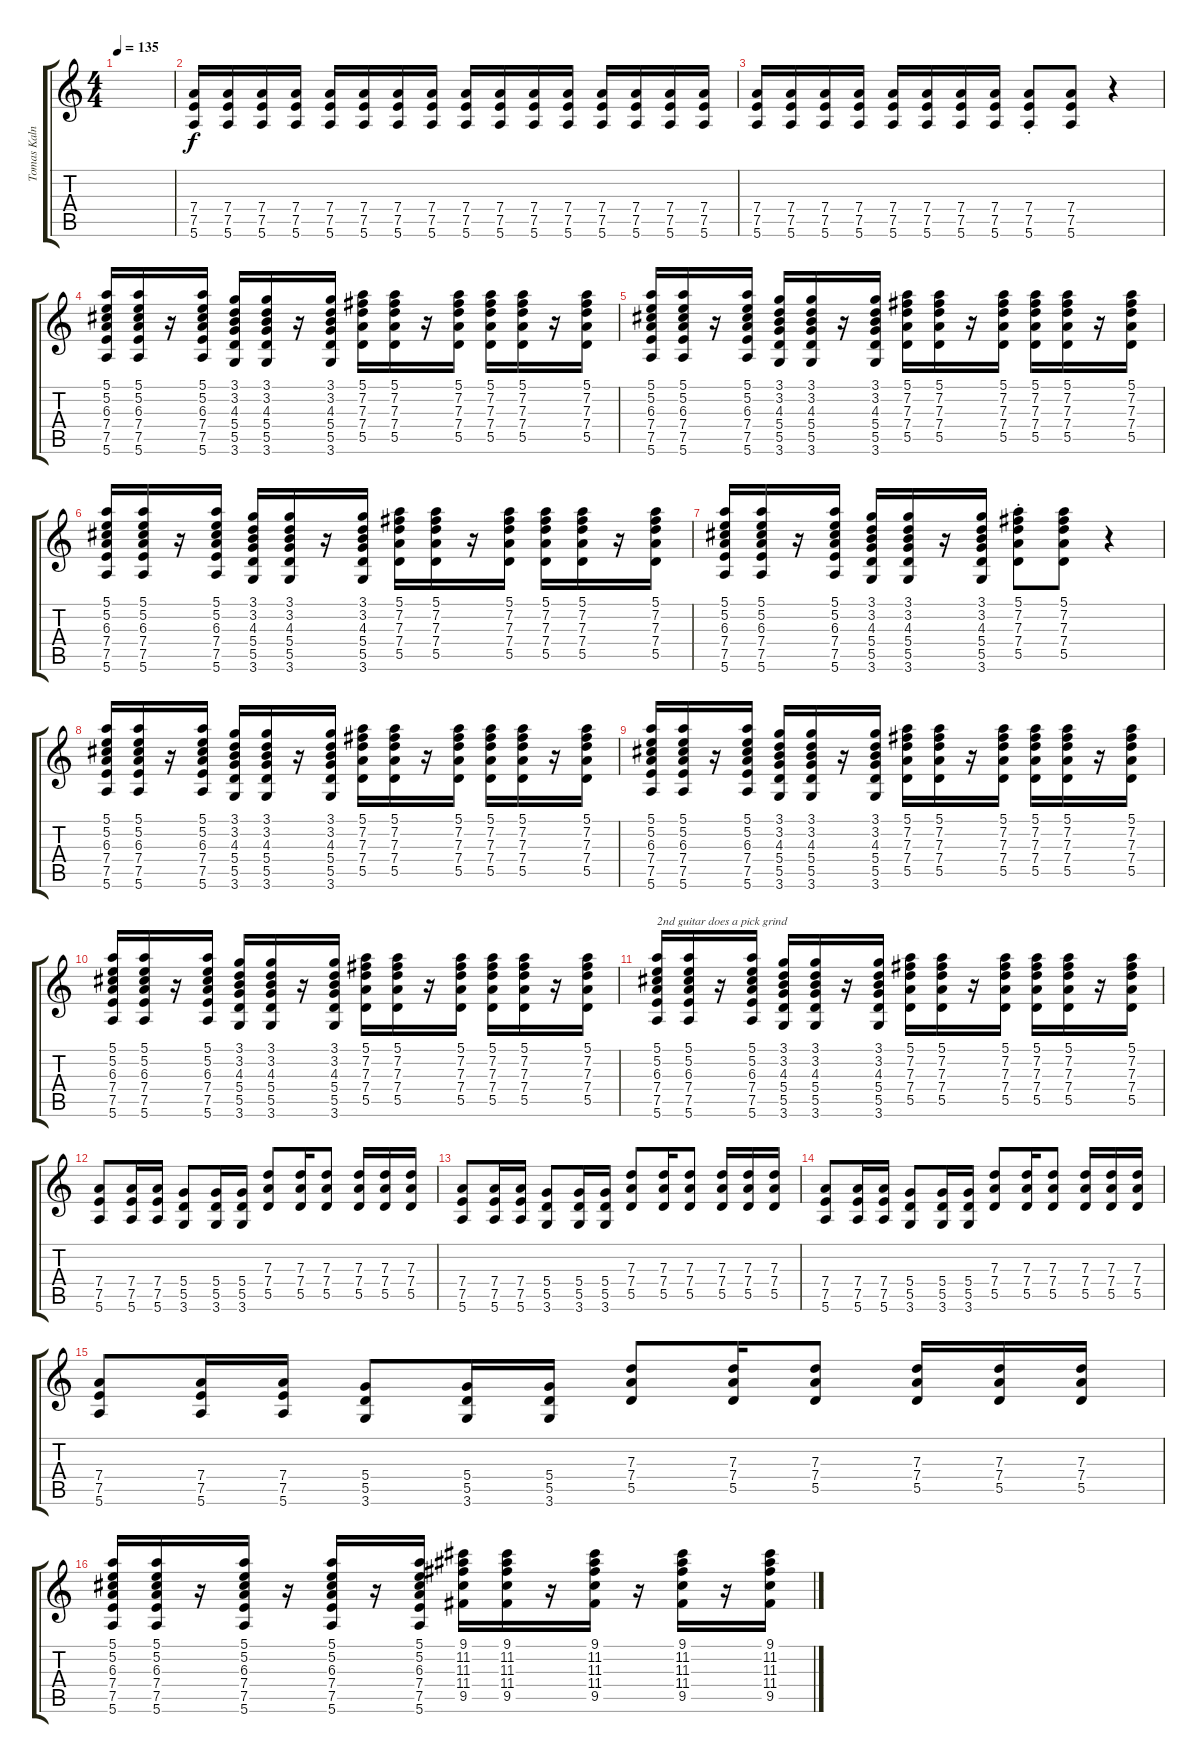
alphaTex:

\track ("Tomas Kalnoky" "Tomas Kaln") {instrument acousticguitarnylon}
\staff {score tabs}
\tuning (E4 B3 G3 D3 A2 E2) {hide}
\ts (4 4)
\tempo 135
\clef g2
\ks c
|
(7.4 7.5 5.6).16{instrument distortionguitar} (7.4 7.5 5.6).16 (7.4 7.5 5.6).16 (7.4 7.5 5.6).16 (7.4 7.5 5.6).16 (7.4 7.5 5.6).16 (7.4 7.5 5.6).16 (7.4 7.5 5.6).16 (7.4 7.5 5.6).16 (7.4 7.5 5.6).16 (7.4 7.5 5.6).16 (7.4 7.5 5.6).16 (7.4 7.5 5.6).16 (7.4 7.5 5.6).16 (7.4 7.5 5.6).16 (7.4 7.5 5.6).16 |
(7.4 7.5 5.6).16 (7.4 7.5 5.6).16 (7.4 7.5 5.6).16 (7.4 7.5 5.6).16 (7.4 7.5 5.6).16 (7.4 7.5 5.6).16 (7.4 7.5 5.6).16 (7.4 7.5 5.6).16 (7.4{st} 7.5{st} 5.6{st}).8 (7.4 7.5 5.6).8 r.4 |
(5.1 5.2 6.3 7.4 7.5 5.6).16{instrument acousticguitarnylon} (5.1 5.2 6.3 7.4 7.5 5.6).16 r.16 (5.1 5.2 6.3 7.4 7.5 5.6).16 (3.1 3.2 4.3 5.4 5.5 3.6).16 (3.1 3.2 4.3 5.4 5.5 3.6).16 r.16 (3.1 3.2 4.3 5.4 5.5 3.6).16 (5.1 7.2 7.3 7.4 5.5).16 (5.1 7.2 7.3 7.4 5.5).16 r.16 (5.1 7.2 7.3 7.4 5.5).16 (5.1 7.2 7.3 7.4 5.5).16 (5.1 7.2 7.3 7.4 5.5).16 r.16 (5.1 7.2 7.3 7.4 5.5).16 |
(5.1 5.2 6.3 7.4 7.5 5.6).16 (5.1 5.2 6.3 7.4 7.5 5.6).16 r.16 (5.1 5.2 6.3 7.4 7.5 5.6).16 (3.1 3.2 4.3 5.4 5.5 3.6).16 (3.1 3.2 4.3 5.4 5.5 3.6).16 r.16 (3.1 3.2 4.3 5.4 5.5 3.6).16 (5.1 7.2 7.3 7.4 5.5).16 (5.1 7.2 7.3 7.4 5.5).16 r.16 (5.1 7.2 7.3 7.4 5.5).16 (5.1 7.2 7.3 7.4 5.5).16 (5.1 7.2 7.3 7.4 5.5).16 r.16 (5.1 7.2 7.3 7.4 5.5).16 |
(5.1 5.2 6.3 7.4 7.5 5.6).16 (5.1 5.2 6.3 7.4 7.5 5.6).16 r.16 (5.1 5.2 6.3 7.4 7.5 5.6).16 (3.1 3.2 4.3 5.4 5.5 3.6).16 (3.1 3.2 4.3 5.4 5.5 3.6).16 r.16 (3.1 3.2 4.3 5.4 5.5 3.6).16 (5.1 7.2 7.3 7.4 5.5).16 (5.1 7.2 7.3 7.4 5.5).16 r.16 (5.1 7.2 7.3 7.4 5.5).16 (5.1 7.2 7.3 7.4 5.5).16 (5.1 7.2 7.3 7.4 5.5).16 r.16 (5.1 7.2 7.3 7.4 5.5).16 |
(5.1 5.2 6.3 7.4 7.5 5.6).16 (5.1 5.2 6.3 7.4 7.5 5.6).16 r.16 (5.1 5.2 6.3 7.4 7.5 5.6).16 (3.1 3.2 4.3 5.4 5.5 3.6).16 (3.1 3.2 4.3 5.4 5.5 3.6).16 r.16 (3.1 3.2 4.3 5.4 5.5 3.6).16 (5.1{st} 7.2{st} 7.3{st} 7.4{st} 5.5{st}).8 (5.1 7.2 7.3 7.4 5.5).8 r.4 |
(5.1 5.2 6.3 7.4 7.5 5.6).16{instrument acousticguitarnylon} (5.1 5.2 6.3 7.4 7.5 5.6).16 r.16 (5.1 5.2 6.3 7.4 7.5 5.6).16 (3.1 3.2 4.3 5.4 5.5 3.6).16 (3.1 3.2 4.3 5.4 5.5 3.6).16 r.16 (3.1 3.2 4.3 5.4 5.5 3.6).16 (5.1 7.2 7.3 7.4 5.5).16 (5.1 7.2 7.3 7.4 5.5).16 r.16 (5.1 7.2 7.3 7.4 5.5).16 (5.1 7.2 7.3 7.4 5.5).16 (5.1 7.2 7.3 7.4 5.5).16 r.16 (5.1 7.2 7.3 7.4 5.5).16 |
(5.1 5.2 6.3 7.4 7.5 5.6).16 (5.1 5.2 6.3 7.4 7.5 5.6).16 r.16 (5.1 5.2 6.3 7.4 7.5 5.6).16 (3.1 3.2 4.3 5.4 5.5 3.6).16 (3.1 3.2 4.3 5.4 5.5 3.6).16 r.16 (3.1 3.2 4.3 5.4 5.5 3.6).16 (5.1 7.2 7.3 7.4 5.5).16 (5.1 7.2 7.3 7.4 5.5).16 r.16 (5.1 7.2 7.3 7.4 5.5).16 (5.1 7.2 7.3 7.4 5.5).16 (5.1 7.2 7.3 7.4 5.5).16 r.16 (5.1 7.2 7.3 7.4 5.5).16 |
(5.1 5.2 6.3 7.4 7.5 5.6).16 (5.1 5.2 6.3 7.4 7.5 5.6).16 r.16 (5.1 5.2 6.3 7.4 7.5 5.6).16 (3.1 3.2 4.3 5.4 5.5 3.6).16 (3.1 3.2 4.3 5.4 5.5 3.6).16 r.16 (3.1 3.2 4.3 5.4 5.5 3.6).16 (5.1 7.2 7.3 7.4 5.5).16 (5.1 7.2 7.3 7.4 5.5).16 r.16 (5.1 7.2 7.3 7.4 5.5).16 (5.1 7.2 7.3 7.4 5.5).16 (5.1 7.2 7.3 7.4 5.5).16 r.16 (5.1 7.2 7.3 7.4 5.5).16 |
(5.1 5.2 6.3 7.4 7.5 5.6).16{txt "2nd guitar does a pick grind"} (5.1 5.2 6.3 7.4 7.5 5.6).16 r.16 (5.1 5.2 6.3 7.4 7.5 5.6).16 (3.1 3.2 4.3 5.4 5.5 3.6).16 (3.1 3.2 4.3 5.4 5.5 3.6).16 r.16 (3.1 3.2 4.3 5.4 5.5 3.6).16 (5.1 7.2 7.3 7.4 5.5).16 (5.1 7.2 7.3 7.4 5.5).16 r.16 (5.1 7.2 7.3 7.4 5.5).16 (5.1 7.2 7.3 7.4 5.5).16 (5.1 7.2 7.3 7.4 5.5).16 r.16 (5.1 7.2 7.3 7.4 5.5).16 |
(7.4 7.5 5.6).8{instrument distortionguitar} (7.4 7.5 5.6).16 (7.4 7.5 5.6).16 (5.4 5.5 3.6).8 (5.4 5.5 3.6).16 (5.4 5.5 3.6).16 (7.3 7.4 5.5).8 (7.3 7.4 5.5).16 (7.3 7.4 5.5).8 (7.3 7.4 5.5).16 (7.3 7.4 5.5).16 (7.3 7.4 5.5).16 |
(7.4 7.5 5.6).8{instrument distortionguitar} (7.4 7.5 5.6).16 (7.4 7.5 5.6).16 (5.4 5.5 3.6).8 (5.4 5.5 3.6).16 (5.4 5.5 3.6).16 (7.3 7.4 5.5).8 (7.3 7.4 5.5).16 (7.3 7.4 5.5).8 (7.3 7.4 5.5).16 (7.3 7.4 5.5).16 (7.3 7.4 5.5).16 |
(7.4 7.5 5.6).8{instrument distortionguitar} (7.4 7.5 5.6).16 (7.4 7.5 5.6).16 (5.4 5.5 3.6).8 (5.4 5.5 3.6).16 (5.4 5.5 3.6).16 (7.3 7.4 5.5).8 (7.3 7.4 5.5).16 (7.3 7.4 5.5).8 (7.3 7.4 5.5).16 (7.3 7.4 5.5).16 (7.3 7.4 5.5).16 |
(7.4 7.5 5.6).8{instrument distortionguitar} (7.4 7.5 5.6).16 (7.4 7.5 5.6).16 (5.4 5.5 3.6).8 (5.4 5.5 3.6).16 (5.4 5.5 3.6).16 (7.3 7.4 5.5).8 (7.3 7.4 5.5).16 (7.3 7.4 5.5).8 (7.3 7.4 5.5).16 (7.3 7.4 5.5).16 (7.3 7.4 5.5).16 |
(5.1 5.2 6.3 7.4 7.5 5.6).16{instrument acousticguitarnylon} (5.1 5.2 6.3 7.4 7.5 5.6).16 r.16 (5.1 5.2 6.3 7.4 7.5 5.6).16 r.16 (5.1 5.2 6.3 7.4 7.5 5.6).16 r.16 (5.1 5.2 6.3 7.4 7.5 5.6).16 (9.1 11.2 11.3 11.4 9.5).16 (9.1 11.2 11.3 11.4 9.5).16 r.16 (9.1 11.2 11.3 11.4 9.5).16 r.16 (9.1 11.2 11.3 11.4 9.5).16 r.16 (9.1 11.2 11.3 11.4 9.5).16
